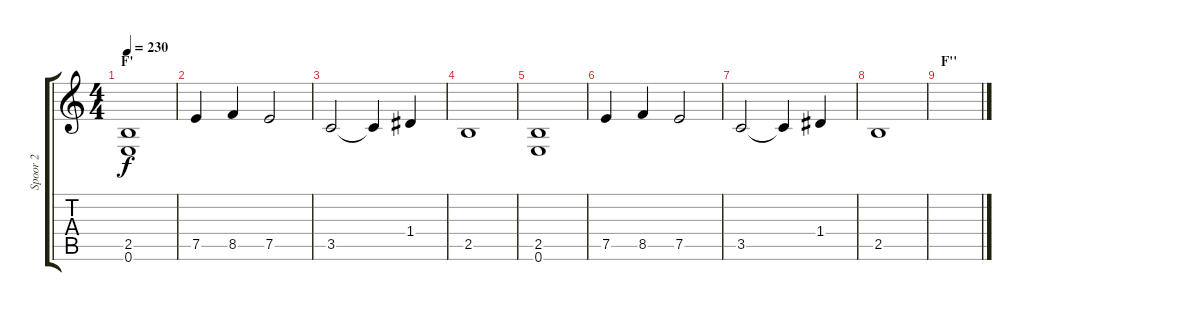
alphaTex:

\track ("Spoor 2" "Spoor 2") {instrument overdrivenguitar}
\staff {score tabs}
\tuning (E4 B3 G3 D3 A2 E2) {hide}
\ts (4 4)
\section ("" "F'")
\tempo 230
\clef g2
\ks c
(2.5 0.6).1{dy f} |
7.5.4 8.5.4 7.5.2 |
3.5.2 3.5{t}.4 1.4.4 |
2.5.1 |
(2.5 0.6).1 |
7.5.4 8.5.4 7.5.2 |
3.5.2 3.5{t}.4 1.4.4 |
2.5.1 |
\section ("" "F''")
